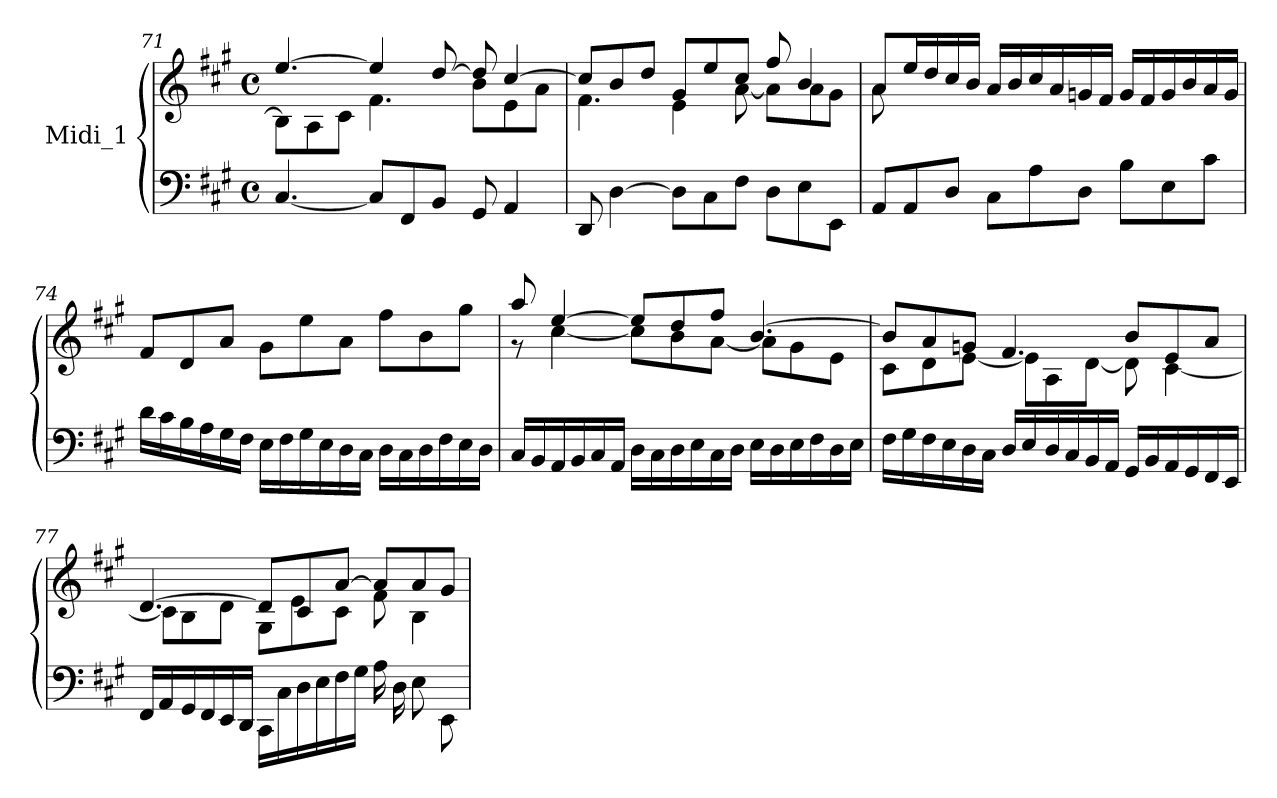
**kern	**kern
*part1	*part1
*staff2	*staff1
*I"Midi_1	*
*clefF4	*clefG2
*k[f#c#g#]	*k[f#c#g#]
*A:	*A:
*M4/4	*M4/4
*met(c)	*met(c)
=71	=71
*	*^
[4.C#	[4.ee/	8BL]
.	.	8A
.	.	8c#J
8C#L]	4ee/]	4.f#\
8FF#	.	.
8BBJ	[8dd/	.
8GG#	8dd/]	8b\L
4AA	[4cc#/	8e\
.	.	8a\J
=72	=72	=72
8DD	8cc#/L]	4.f#\
[4D	8b/	.
.	8dd/J	.
8DL]	8g#/L	4e\
8C#	8ee/	.
8F#J	8cc#/J	[8a\
8D\L	8ff#/	8a\L]
8E\	4b/	8a\
8EE\J	.	8g#\J
!!LO:LB:g=z	!!
=73	=73	=73
8AAL	8aL	8a\
8AA	16eeL	8ryy
.	16dd	.
8DJ	16cc#	8ryy
.	16bJJ	.
8C#L	16a/LL	4.ryy
.	16b/	.
8A	16cc#/	.
.	16a/	.
8DJ	16gn/	.
.	16f#/JJ	.
8BL	16gLL	4.ryy
.	16f#	.
8E	16g	.
.	16b	.
8c#J	16a	.
.	16gJJ	.
=74	=74	=74
16dLL	8f#L	1ryy
16c#	.	.
16B	8d	.
16A	.	.
16G#	8aJ	.
16F#JJ	.	.
16ELL	8g#\L	.
16F#	.	.
16G#	8ee\	.
16E	.	.
16D	8a\J	.
16C#JJ	.	.
16DLL	8ff#\L	.
16C#	.	.
16D	8b\	.
16F#	.	.
16E	8gg#\J	8ryy
16DJJ	.	.
=75	=75	=75
16C#LL	8aa/	8r
16BB	.	.
16AA	[4ee/	[4cc#\
16BB	.	.
16C#	.	.
16AAJJ	.	.
16DLL	8ee/L]	8cc#\L]
16C#	.	.
16D	8dd/	8b\
16E	.	.
16C#	8ff#/J	[8a\J
16DJJ	.	.
16ELL	[4.b/	8aL]
16D	.	.
16E	.	8g#
16F#	.	.
16D	.	8eJ
16EJJ	.	.
!!LO:LB:g=z	!!
=76	=76	=76
16F#LL	8bL]	8c#L
16G#	.	.
16F#	8a	8d
16E	.	.
16D	8gnJ	[8eJ
16C#JJ	.	.
16DLL	4.f#/	8eL]
16E	.	.
16D	.	8A
16C#	.	.
16BB	.	[8dJ
16AAJJ	.	.
16GG#LL	8bL	8d\]
16BB	.	.
16AA	8e	[4c#\
16GG#	.	.
16FF#	8aJ	.
16EEJJ	.	.
=77	=77	=77
16FF#LL	[4.d/	8c#\L]
16AA	.	.
16GG#	.	8B\
16FF#	.	.
16EE	.	8d\J
16DDJJ	.	.
16CC#\LL	8dL]	8G#L
16C#\	.	.
16D\	8c#	8e
16E\	.	.
16F#\	[8aJ	8c#J
16G#\JJ	.	.
16A\LL	8aL]	8f#\
16D\	.	.
8E\	8a	4B\
8EE\J	8g#J	.
*	*v	*v
=	=
*-	*-
